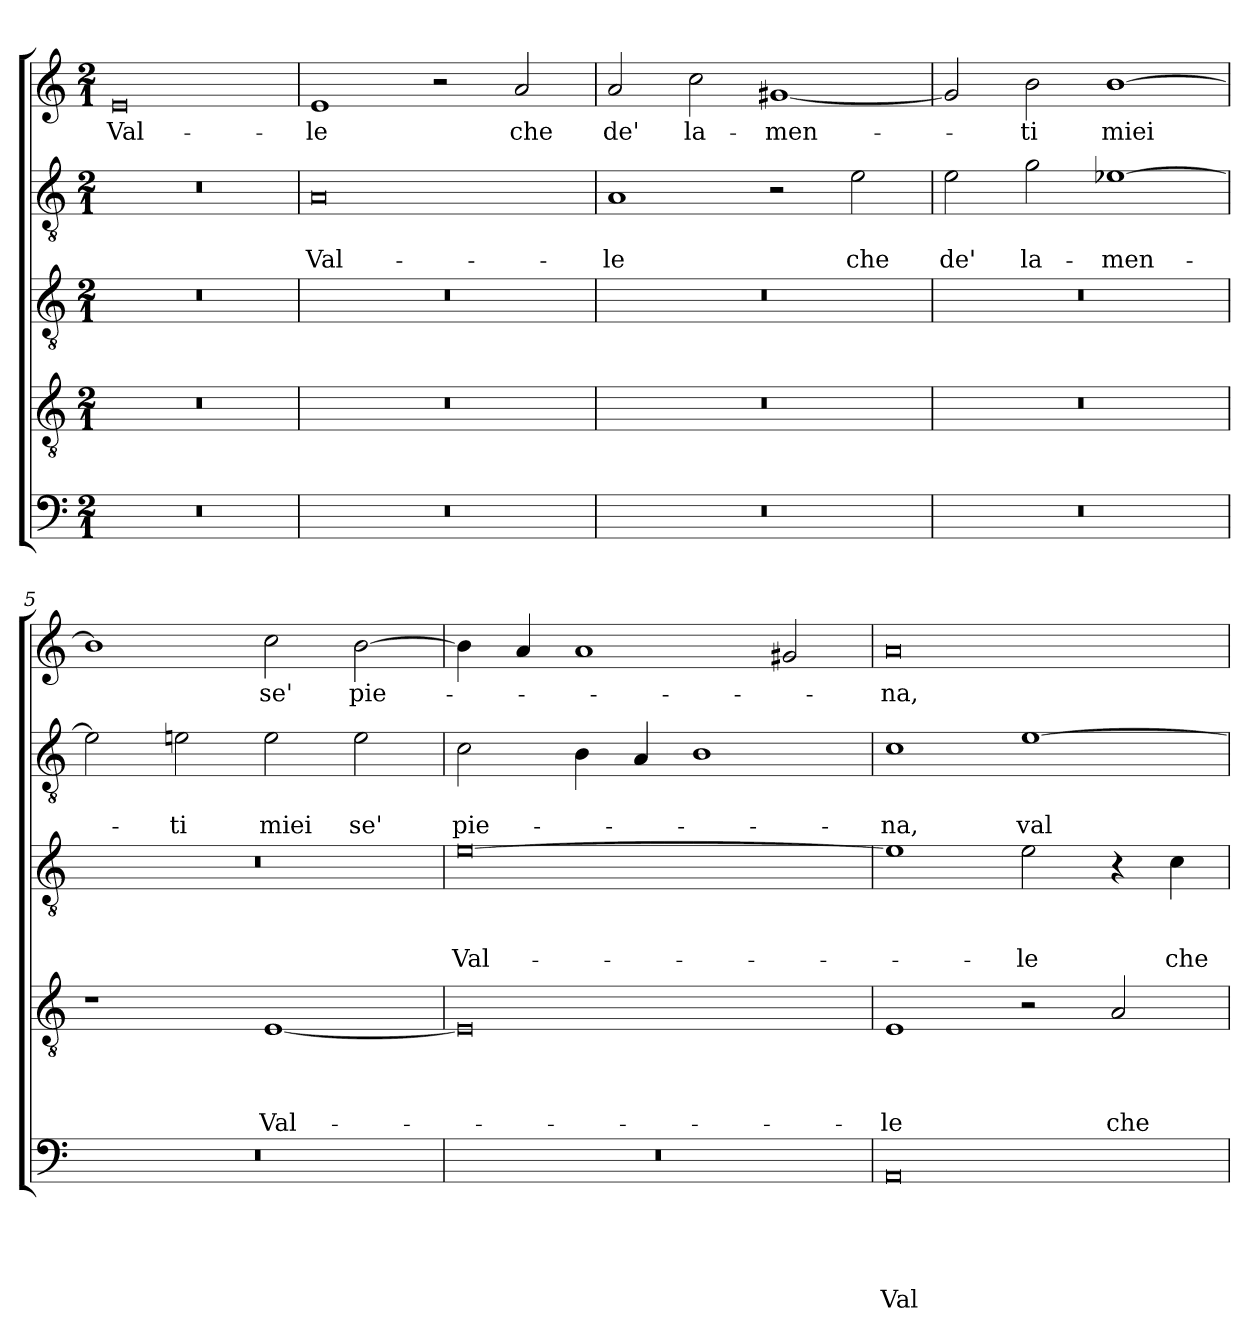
**kern	**text	**text	**text	**text	**text	**kern	**text	**text	**text	**text	**kern	**text	**text	**text	**kern	**text	**text	**kern	**text
*part5	*part5	*part5	*part5	*part5	*part5	*part4	*part4	*part4	*part4	*part4	*part3	*part3	*part3	*part3	*part2	*part2	*part2	*part1	*part1
*staff5	*staff5	*staff5	*staff5	*staff5	*staff5	*staff4	*staff4	*staff4	*staff4	*staff4	*staff3	*staff3	*staff3	*staff3	*staff2	*staff2	*staff2	*staff1	*staff1
*clefF4	*	*	*	*	*	*clefGv2	*	*	*	*	*clefGv2	*	*	*	*clefGv2	*	*	*clefG2	*
*k[]	*	*	*	*	*	*k[]	*	*	*	*	*k[]	*	*	*	*k[]	*	*	*k[]	*
*C:	*	*	*	*	*	*C:	*	*	*	*	*C:	*	*	*	*C:	*	*	*C:	*
*M2/1	*	*	*	*	*	*M2/1	*	*	*	*	*M2/1	*	*	*	*M2/1	*	*	*M2/1	*
=1	=1	=1	=1	=1	=1	=1	=1	=1	=1	=1	=1	=1	=1	=1	=1	=1	=1	=1	=1
!	!	!	!	!	!	!	!	!	!	!	!	!	!	!	!	!	!	!	!LO:LY:b
0r	.	.	.	.	.	0r	.	.	.	.	0r	.	.	.	0r	.	.	0e	Val-
=2	=2	=2	=2	=2	=2	=2	=2	=2	=2	=2	=2	=2	=2	=2	=2	=2	=2	=2	=2
!	!	!	!	!	!	!	!	!	!	!	!	!	!	!	!	!	!LO:LY:b	!	!LO:LY:b
0r	.	.	.	.	.	0r	.	.	.	.	0r	.	.	.	0A	.	Val-	1e	-le
.	.	.	.	.	.	.	.	.	.	.	.	.	.	.	.	.	.	2r	.
!	!	!	!	!	!	!	!	!	!	!	!	!	!	!	!	!	!	!	!LO:LY:b
.	.	.	.	.	.	.	.	.	.	.	.	.	.	.	.	.	.	2a/	che
=3	=3	=3	=3	=3	=3	=3	=3	=3	=3	=3	=3	=3	=3	=3	=3	=3	=3	=3	=3
!	!	!	!	!	!	!	!	!	!	!	!	!	!	!	!	!	!LO:LY:b	!	!LO:LY:b
0r	.	.	.	.	.	0r	.	.	.	.	0r	.	.	.	1A	.	-le	2a/	de'
!	!	!	!	!	!	!	!	!	!	!	!	!	!	!	!	!	!	!	!LO:LY:b
.	.	.	.	.	.	.	.	.	.	.	.	.	.	.	.	.	.	2cc\	la-
!	!	!	!	!	!	!	!	!	!	!	!	!	!	!	!	!	!	!	!LO:LY:b
.	.	.	.	.	.	.	.	.	.	.	.	.	.	.	2r	.	.	[1g#X	-men-
!	!	!	!	!	!	!	!	!	!	!	!	!	!	!	!	!	!LO:LY:b	!	!
.	.	.	.	.	.	.	.	.	.	.	.	.	.	.	2e\	.	che	.	.
=4	=4	=4	=4	=4	=4	=4	=4	=4	=4	=4	=4	=4	=4	=4	=4	=4	=4	=4	=4
!	!	!	!	!	!	!	!	!	!	!	!	!	!	!	!	!	!LO:LY:b	!	!
0r	.	.	.	.	.	0r	.	.	.	.	0r	.	.	.	2e\	.	de'	2g#/]	.
!	!	!	!	!	!	!	!	!	!	!	!	!	!	!	!	!	!LO:LY:b	!	!LO:LY:b
.	.	.	.	.	.	.	.	.	.	.	.	.	.	.	2g\	.	la-	2b\	-ti
!	!	!	!	!	!	!	!	!	!	!	!	!	!	!	!	!	!LO:LY:b	!	!LO:LY:b
.	.	.	.	.	.	.	.	.	.	.	.	.	.	.	[1e-X	.	-men-	[1b	miei
=5	=5	=5	=5	=5	=5	=5	=5	=5	=5	=5	=5	=5	=5	=5	=5	=5	=5	=5	=5
0r	.	.	.	.	.	1r	.	.	.	.	0r	.	.	.	2e-\]	.	.	1b]	.
!	!	!	!	!	!	!	!	!	!	!	!	!	!	!	!	!	!LO:LY:b	!	!
.	.	.	.	.	.	.	.	.	.	.	.	.	.	.	2en\	.	-ti	.	.
!	!	!	!	!	!	!	!	!	!	!LO:LY:b	!	!	!	!	!	!	!LO:LY:b	!	!LO:LY:b
.	.	.	.	.	.	[1E	.	.	.	Val-	.	.	.	.	2e\	.	miei	2cc\	se'
!	!	!	!	!	!	!	!	!	!	!	!	!	!	!	!	!	!LO:LY:b	!	!LO:LY:b
.	.	.	.	.	.	.	.	.	.	.	.	.	.	.	2e\	.	se'	[2b\	pie-
=6	=6	=6	=6	=6	=6	=6	=6	=6	=6	=6	=6	=6	=6	=6	=6	=6	=6	=6	=6
!	!	!	!	!	!	!	!	!	!	!	!	!	!	!LO:LY:b	!	!	!LO:LY:b	!	!
0r	.	.	.	.	.	0E]	.	.	.	.	[0e	.	.	Val-	2c\	.	pie-	4b\]	.
.	.	.	.	.	.	.	.	.	.	.	.	.	.	.	.	.	.	4a/	.
.	.	.	.	.	.	.	.	.	.	.	.	.	.	.	4B\	.	.	1a	.
.	.	.	.	.	.	.	.	.	.	.	.	.	.	.	4A/	.	.	.	.
.	.	.	.	.	.	.	.	.	.	.	.	.	.	.	1B	.	.	.	.
.	.	.	.	.	.	.	.	.	.	.	.	.	.	.	.	.	.	2g#X/	.
!!LO:LB:g=z
=7	=7	=7	=7	=7	=7	=7	=7	=7	=7	=7	=7	=7	=7	=7	=7	=7	=7	=7	=7
!	!	!	!	!	!LO:LY:b	!	!	!	!	!LO:LY:b	!	!	!	!	!	!	!LO:LY:b	!	!LO:LY:b
0AA	.	.	.	.	Val-	1E	.	.	.	-le	1e]	.	.	.	1c	.	-na,	0a	-na,
!	!	!	!	!	!	!	!	!	!	!	!	!	!	!LO:LY:b	!	!	!LO:LY:b	!	!
.	.	.	.	.	.	2r	.	.	.	.	2e\	.	.	-le	[1e	.	val-	.	.
!	!	!	!	!	!	!	!	!	!	!LO:LY:b	!	!	!	!	!	!	!	!	!
.	.	.	.	.	.	2A/	.	.	.	che	4r	.	.	.	.	.	.	.	.
!	!	!	!	!	!	!	!	!	!	!	!	!	!	!LO:LY:b	!	!	!	!	!
.	.	.	.	.	.	.	.	.	.	.	4c\	.	.	che	.	.	.	.	.
=	=	=	=	=	=	=	=	=	=	=	=	=	=	=	=	=	=	=	=
*-	*-	*-	*-	*-	*-	*-	*-	*-	*-	*-	*-	*-	*-	*-	*-	*-	*-	*-	*-
